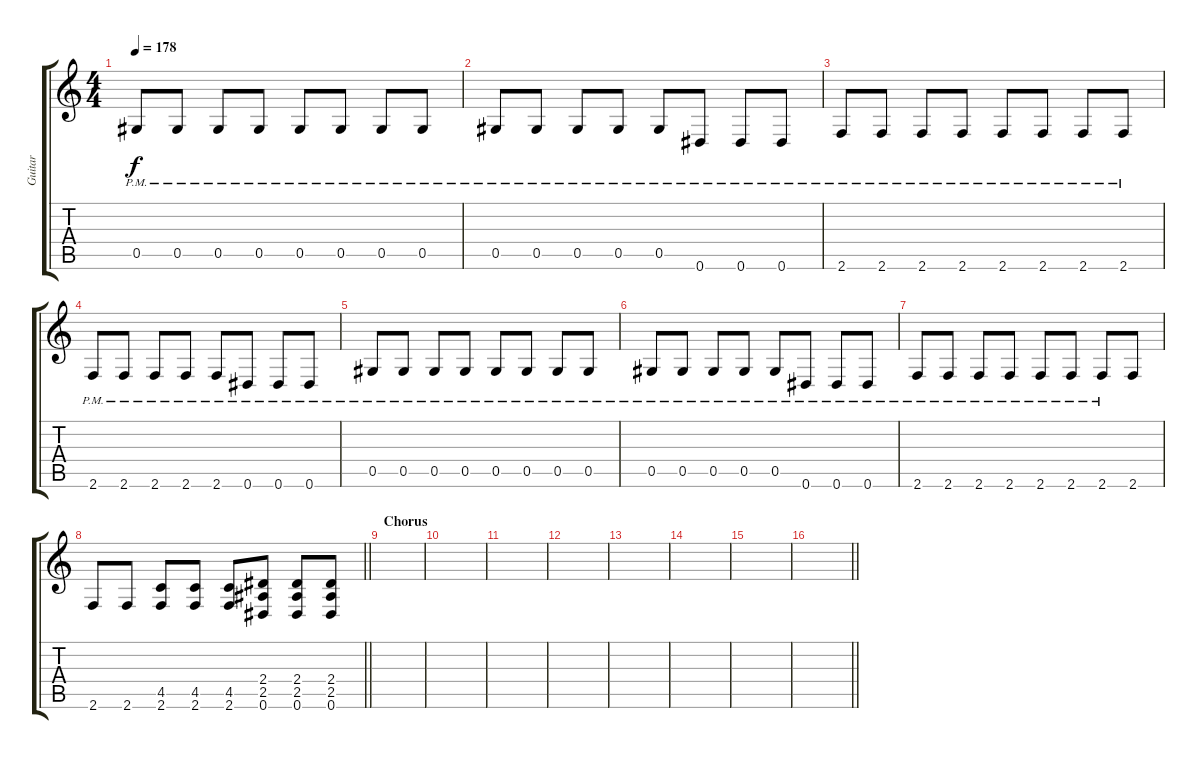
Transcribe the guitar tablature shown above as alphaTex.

\track ("Guitar" "Guitar") {instrument distortionguitar}
\staff {score tabs}
\tuning (Eb4 Bb3 Gb3 Db3 Ab2 Eb2) {hide}
\ts (4 4)
\tempo 178
\clef g2
\ks c
0.5{pm}.8{dy f} 0.5{pm}.8 0.5{pm}.8 0.5{pm}.8 0.5{pm}.8 0.5{pm}.8 0.5{pm}.8 0.5{pm}.8 |
0.5{pm}.8 0.5{pm}.8 0.5{pm}.8 0.5{pm}.8 0.5{pm}.8 0.6{pm}.8 0.6{pm}.8 0.6{pm}.8 |
2.6{pm}.8 2.6{pm}.8 2.6{pm}.8 2.6{pm}.8 2.6{pm}.8 2.6{pm}.8 2.6{pm}.8 2.6{pm}.8 |
2.6{pm}.8 2.6{pm}.8 2.6{pm}.8 2.6{pm}.8 2.6{pm}.8 0.6{pm}.8 0.6{pm}.8 0.6{pm}.8 |
0.5{pm}.8 0.5{pm}.8 0.5{pm}.8 0.5{pm}.8 0.5{pm}.8 0.5{pm}.8 0.5{pm}.8 0.5{pm}.8 |
0.5{pm}.8 0.5{pm}.8 0.5{pm}.8 0.5{pm}.8 0.5{pm}.8 0.6{pm}.8 0.6{pm}.8 0.6{pm}.8 |
2.6{pm}.8 2.6{pm}.8 2.6{pm}.8 2.6{pm}.8 2.6{pm}.8 2.6{pm}.8 2.6{pm}.8 2.6.8 |
\barLineRight lightlight
2.6.8 2.6.8 (4.5 2.6).8 (4.5 2.6).8 (4.5 2.6).8 (2.4 2.5 0.6).8 (2.4 2.5 0.6).8 (2.4 2.5 0.6).8 |
\section ("" "Chorus")
|
|
|
|
|
|
|
\barLineRight lightlight
